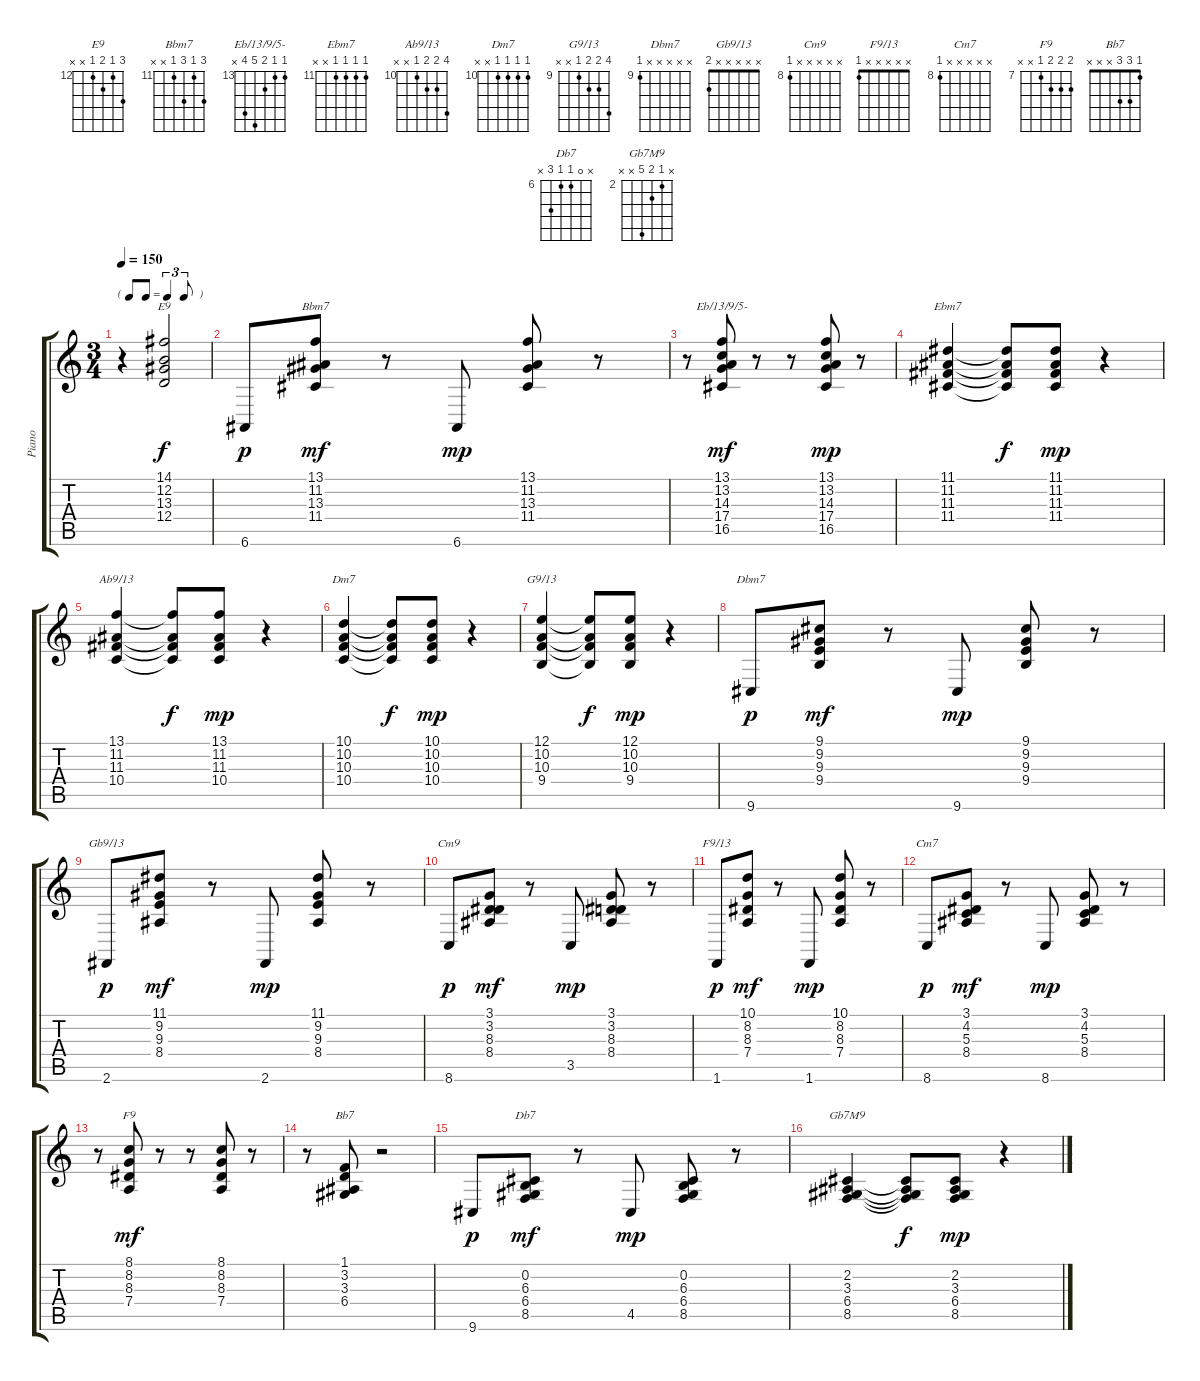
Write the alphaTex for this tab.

\track ("Piano" "Piano") {instrument acousticgrandpiano}
\staff {score tabs}
\tuning (E4 B3 G3 D3 A2 E2) {hide}
\chord ("E9" 14 12 13 12 x x) {firstfret 12}
\chord ("Bbm7" 13 11 13 11 x x) {firstfret 11}
\chord ("Eb/13/9/5-" 13 13 14 17 16 x) {firstfret 13}
\chord ("Ebm7" 11 11 11 11 x x) {firstfret 11}
\chord ("Ab9/13" 13 11 11 10 x x) {firstfret 10}
\chord ("Dm7" 10 10 10 10 x x) {firstfret 10}
\chord ("G9/13" 12 10 10 9 x x) {firstfret 9}
\chord ("Dbm7" x x x x x 9) {firstfret 9}
\chord ("Gb9/13" x x x x x 2)
\chord ("Cm9" x x x x x 8) {firstfret 8}
\chord ("F9/13" x x x x x 1)
\chord ("Cm7" x x x x x 8) {firstfret 8}
\chord ("F9" 8 8 8 7 x x) {firstfret 7}
\chord ("Bb7" 1 3 3 x x x)
\chord ("Db7" x 0 6 6 8 x) {firstfret 6}
\chord ("Gb7M9" x 2 3 6 x x) {firstfret 2}
\ts (3 4)
\tf triplet8th
\tempo 150
\clef g2
\ks c
r.4{dy mp} (14.1 12.2 13.3 12.4).2{ch "E9" dy f} |
6.6.8{dy p} (13.1 11.2 13.3 11.4).8{ch "Bbm7" dy mf} r.8 6.6.8{dy mp} (13.1 11.2 13.3 11.4).8 r.8 |
r.8 (13.1 13.2 14.3 17.4 16.5).8{ch "Eb/13/9/5-" dy mf} r.8 r.8 (13.1 13.2 14.3 17.4 16.5).8{dy mp} r.8 |
(11.1 11.2 11.3 11.4).4{ch "Ebm7"} (11.1{t} 11.2{t} 11.3{t} 11.4{t}).8{dy f} (11.1 11.2 11.3 11.4).8{dy mp} r.4 |
(13.1 11.2 11.3 10.4).4{ch "Ab9/13"} (13.1{t} 11.2{t} 11.3{t} 10.4{t}).8{dy f} (13.1 11.2 11.3 10.4).8{dy mp} r.4 |
(10.1 10.2 10.3 10.4).4{ch "Dm7"} (10.1{t} 10.2{t} 10.3{t} 10.4{t}).8{dy f} (10.1 10.2 10.3 10.4).8{dy mp} r.4 |
(12.1 10.2 10.3 9.4).4{ch "G9/13"} (12.1{t} 10.2{t} 10.3{t} 9.4{t}).8{dy f} (12.1 10.2 10.3 9.4).8{dy mp} r.4 |
9.6.8{ch "Dbm7" dy p} (9.1 9.2 9.3 9.4).8{dy mf} r.8 9.6.8{dy mp} (9.1 9.2 9.3 9.4).8 r.8 |
2.6.8{ch "Gb9/13" dy p} (11.1 9.2 9.3 8.4).8{dy mf} r.8 2.6.8{dy mp} (11.1 9.2 9.3 8.4).8 r.8 |
8.6.8{ch "Cm9" dy p} (3.1 3.2 8.3 8.4).8{dy mf} r.8 3.5.8{dy mp} (3.1 3.2 8.3 8.4).8 r.8 |
1.6.8{ch "F9/13" dy p} (10.1 8.2 8.3 7.4).8{dy mf} r.8 1.6.8{dy mp} (10.1 8.2 8.3 7.4).8 r.8 |
8.6.8{ch "Cm7" dy p} (3.1 4.2 5.3 8.4).8{dy mf} r.8 8.6.8{dy mp} (3.1 4.2 5.3 8.4).8 r.8 |
r.8 (8.1 8.2 8.3 7.4).8{ch "F9" dy mf} r.8 r.8 (8.1 8.2 8.3 7.4).8 r.8 |
r.8 (1.1 3.2 3.3 6.4).8{ch "Bb7"} r.2 |
9.6.8{dy p} (0.2 6.3 6.4 8.5).8{ch "Db7" dy mf} r.8 4.5.8{dy mp} (0.2 6.3 6.4 8.5).8 r.8 |
(2.2 3.3 6.4 8.5).4{ch "Gb7M9"} (2.2{t} 3.3{t} 6.4{t} 8.5{t}).8{dy f} (2.2 3.3 6.4 8.5).8{dy mp} r.4
